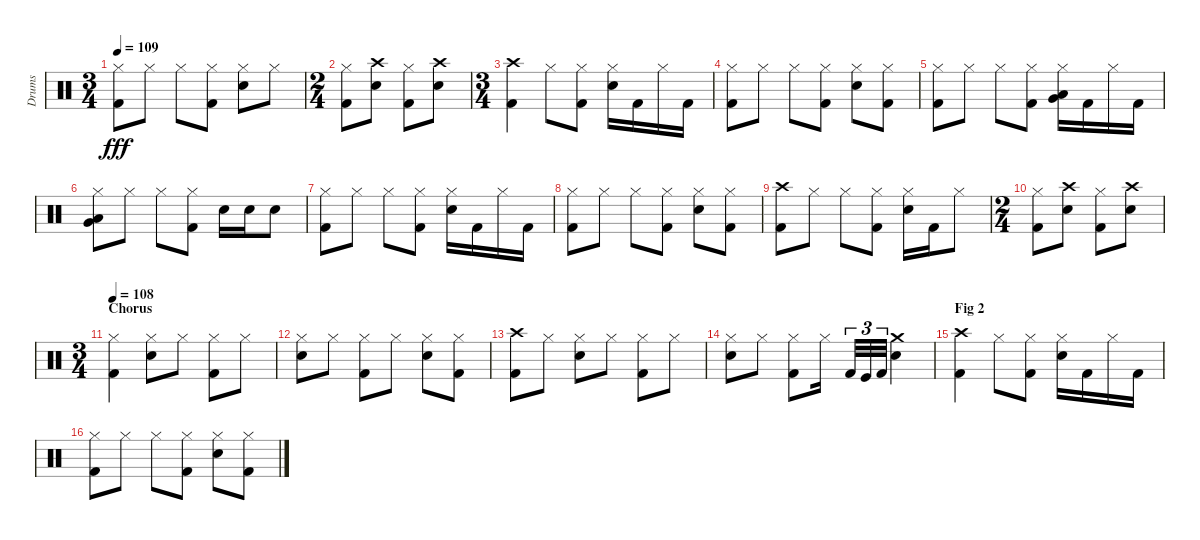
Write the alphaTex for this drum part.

\track ("Drums" "Drums") {instrument percussion}
\staff {score}
\articulation defaults
\ts (3 4)
\tempo 109
\clef neutral
\ks c
("Hi-Hat (closed)" "Kick (hit) 2").8{dy fff} "Hi-Hat (closed)".8 "Hi-Hat (closed)".8 ("Hi-Hat (closed)" "Kick (hit) 2").8 ("Hi-Hat (closed)" "Snare (hit) 2").8 "Hi-Hat (closed)".8 |
\ts (2 4)
("Hi-Hat (closed)" "Kick (hit) 2").8 ("Crash high (hit)" "Electric Snare (hit)").8 ("Hi-Hat (closed)" "Kick (hit) 2").8 ("Crash high (hit)" "Electric Snare (hit)").8 |
\ts (3 4)
("Crash high (hit)" "Kick (hit) 2").4 "Hi-Hat (closed)".8 ("Hi-Hat (closed)" "Kick (hit) 2").8 ("Hi-Hat (closed)" "Electric Snare (hit)").16 "Kick (hit) 2".16 "Hi-Hat (closed)".16 "Kick (hit) 2".16 |
("Hi-Hat (closed)" "Kick (hit) 2").8 "Hi-Hat (closed)".8 "Hi-Hat (closed)".8 ("Hi-Hat (closed)" "Kick (hit) 2").8 ("Hi-Hat (closed)" "Electric Snare (hit)").8 ("Hi-Hat (closed)" "Kick (hit) 2").8 |
("Hi-Hat (closed)" "Kick (hit) 2").8 "Hi-Hat (closed)".8 "Hi-Hat (closed)".8 ("Hi-Hat (closed)" "Kick (hit) 2").8 ("Hi-Hat (closed)" "Low Tom (hit)" "Very Low Tom (hit)").16 "Kick (hit) 2".16 "Hi-Hat (closed)".16 "Kick (hit) 2".16 |
("Hi-Hat (closed)" "Low Tom (hit)" "Very Low Tom (hit)").8 "Hi-Hat (closed)".8 "Hi-Hat (closed)".8 ("Hi-Hat (closed)" "Kick (hit) 2").8 "Electric Snare (hit)".16 "Electric Snare (hit)".16 "Electric Snare (hit)".8 |
("Hi-Hat (closed)" "Kick (hit) 2").8 "Hi-Hat (closed)".8 "Hi-Hat (closed)".8 ("Hi-Hat (closed)" "Kick (hit) 2").8 ("Hi-Hat (closed)" "Electric Snare (hit)").16 "Kick (hit) 2".16 "Hi-Hat (closed)".16 "Kick (hit) 2".16 |
("Hi-Hat (closed)" "Kick (hit) 2").8 "Hi-Hat (closed)".8 "Hi-Hat (closed)".8 ("Hi-Hat (closed)" "Kick (hit) 2").8 ("Hi-Hat (closed)" "Electric Snare (hit)").8 ("Hi-Hat (closed)" "Kick (hit) 2").8 |
("Crash high (hit)" "Kick (hit) 2").8 "Hi-Hat (closed)".8 "Hi-Hat (closed)".8 ("Hi-Hat (closed)" "Kick (hit) 2").8 ("Hi-Hat (closed)" "Electric Snare (hit)").16 "Kick (hit) 2".16 "Hi-Hat (closed)".8 |
\ts (2 4)
("Hi-Hat (closed)" "Kick (hit) 2").8 ("Crash high (hit)" "Electric Snare (hit)").8 ("Hi-Hat (closed)" "Kick (hit) 2").8 ("Crash high (hit)" "Electric Snare (hit)").8 |
\ts (3 4)
\section ("" "Chorus")
\tempo 108
("Hi-Hat (closed)" "Kick (hit) 2").4 ("Hi-Hat (closed)" "Electric Snare (hit)").8 "Hi-Hat (closed)".8 ("Hi-Hat (closed)" "Kick (hit) 2").8 "Hi-Hat (closed)".8 |
("Hi-Hat (closed)" "Electric Snare (hit)").8 "Hi-Hat (closed)".8 ("Hi-Hat (closed)" "Kick (hit) 2").8 "Hi-Hat (closed)".8 ("Hi-Hat (closed)" "Electric Snare (hit)").8 ("Hi-Hat (closed)" "Kick (hit) 2").8 |
("Crash high (hit)" "Kick (hit) 2").8 "Hi-Hat (closed)".8 ("Hi-Hat (closed)" "Electric Snare (hit)").8 "Hi-Hat (closed)".8 ("Hi-Hat (closed)" "Kick (hit) 2").8 "Hi-Hat (closed)".8 |
("Hi-Hat (closed)" "Electric Snare (hit)").8 "Hi-Hat (closed)".8 ("Hi-Hat (closed)" "Kick (hit) 2").8 "Hi-Hat (closed)".16 "Kick (hit) 2".32{tu (3 2)} "Kick (hit)".32{tu (3 2)} "Kick (hit) 2".32{tu (3 2)} ("Crash medium (hit)" "Electric Snare (hit)").4 |
\section ("" "Fig 2")
("Crash high (hit)" "Kick (hit) 2").4 "Hi-Hat (closed)".8 ("Hi-Hat (closed)" "Kick (hit) 2").8 ("Hi-Hat (closed)" "Electric Snare (hit)").16 "Kick (hit) 2".16 "Hi-Hat (closed)".16 "Kick (hit) 2".16 |
("Hi-Hat (closed)" "Kick (hit) 2").8 "Hi-Hat (closed)".8 "Hi-Hat (closed)".8 ("Hi-Hat (closed)" "Kick (hit) 2").8 ("Hi-Hat (closed)" "Electric Snare (hit)").8 ("Hi-Hat (closed)" "Kick (hit) 2").8
